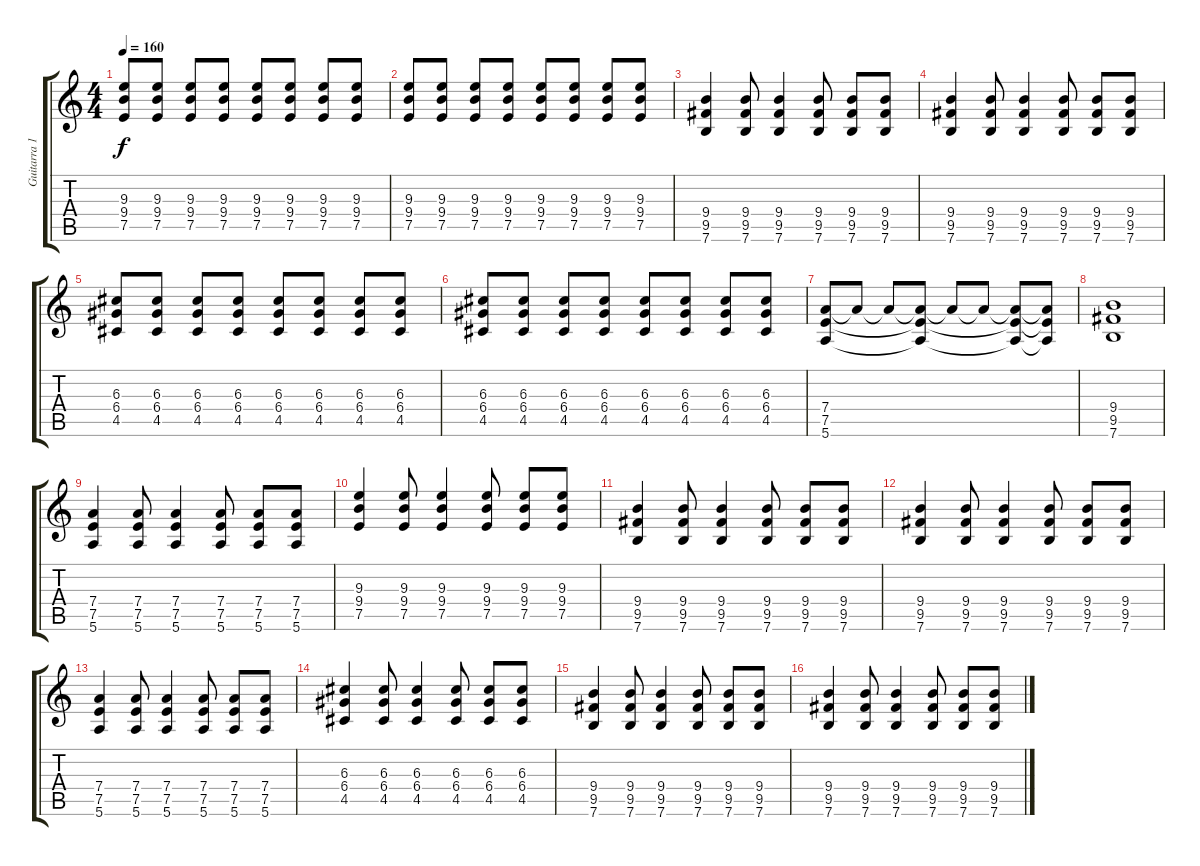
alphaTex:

\track ("Guitarra 1" "Guitarra 1") {instrument distortionguitar}
\staff {score tabs}
\tuning (E4 B3 G3 D3 A2 E2) {hide}
\ts (4 4)
\tempo 160
\clef g2
\ks c
(9.3 9.4 7.5).8{dy f} (9.3 9.4 7.5).8 (9.3 9.4 7.5).8 (9.3 9.4 7.5).8 (9.3 9.4 7.5).8 (9.3 9.4 7.5).8 (9.3 9.4 7.5).8 (9.3 9.4 7.5).8 |
(9.3 9.4 7.5).8 (9.3 9.4 7.5).8 (9.3 9.4 7.5).8 (9.3 9.4 7.5).8 (9.3 9.4 7.5).8 (9.3 9.4 7.5).8 (9.3 9.4 7.5).8 (9.3 9.4 7.5).8 |
(9.4 9.5 7.6).4 (9.4 9.5 7.6).8 (9.4 9.5 7.6).4 (9.4 9.5 7.6).8 (9.4 9.5 7.6).8 (9.4 9.5 7.6).8 |
(9.4 9.5 7.6).4 (9.4 9.5 7.6).8 (9.4 9.5 7.6).4 (9.4 9.5 7.6).8 (9.4 9.5 7.6).8 (9.4 9.5 7.6).8 |
(6.3 6.4 4.5).8 (6.3 6.4 4.5).8 (6.3 6.4 4.5).8 (6.3 6.4 4.5).8 (6.3 6.4 4.5).8 (6.3 6.4 4.5).8 (6.3 6.4 4.5).8 (6.3 6.4 4.5).8 |
(6.3 6.4 4.5).8 (6.3 6.4 4.5).8 (6.3 6.4 4.5).8 (6.3 6.4 4.5).8 (6.3 6.4 4.5).8 (6.3 6.4 4.5).8 (6.3 6.4 4.5).8 (6.3 6.4 4.5).8 |
(7.4 7.5 5.6).8 7.4{t}.8 7.4{t}.8 (7.4{t} 7.5{t} 5.6{t}).8 7.4{t}.8 7.4{t}.8 (7.4{t} 7.5{t} 5.6{t}).8 (7.4{t} 7.5{t} 5.6{t}).8 |
(9.4 9.5 7.6).1 |
(7.4 7.5 5.6).4 (7.4 7.5 5.6).8 (7.4 7.5 5.6).4 (7.4 7.5 5.6).8 (7.4 7.5 5.6).8 (7.4 7.5 5.6).8 |
(9.3 9.4 7.5).4 (9.3 9.4 7.5).8 (9.3 9.4 7.5).4 (9.3 9.4 7.5).8 (9.3 9.4 7.5).8 (9.3 9.4 7.5).8 |
(9.4 9.5 7.6).4 (9.4 9.5 7.6).8 (9.4 9.5 7.6).4 (9.4 9.5 7.6).8 (9.4 9.5 7.6).8 (9.4 9.5 7.6).8 |
(9.4 9.5 7.6).4 (9.4 9.5 7.6).8 (9.4 9.5 7.6).4 (9.4 9.5 7.6).8 (9.4 9.5 7.6).8 (9.4 9.5 7.6).8 |
(7.4 7.5 5.6).4 (7.4 7.5 5.6).8 (7.4 7.5 5.6).4 (7.4 7.5 5.6).8 (7.4 7.5 5.6).8 (7.4 7.5 5.6).8 |
(6.3 6.4 4.5).4 (6.3 6.4 4.5).8 (6.3 6.4 4.5).4 (6.3 6.4 4.5).8 (6.3 6.4 4.5).8 (6.3 6.4 4.5).8 |
(9.4 9.5 7.6).4 (9.4 9.5 7.6).8 (9.4 9.5 7.6).4 (9.4 9.5 7.6).8 (9.4 9.5 7.6).8 (9.4 9.5 7.6).8 |
(9.4 9.5 7.6).4 (9.4 9.5 7.6).8 (9.4 9.5 7.6).4 (9.4 9.5 7.6).8 (9.4 9.5 7.6).8 (9.4 9.5 7.6).8
